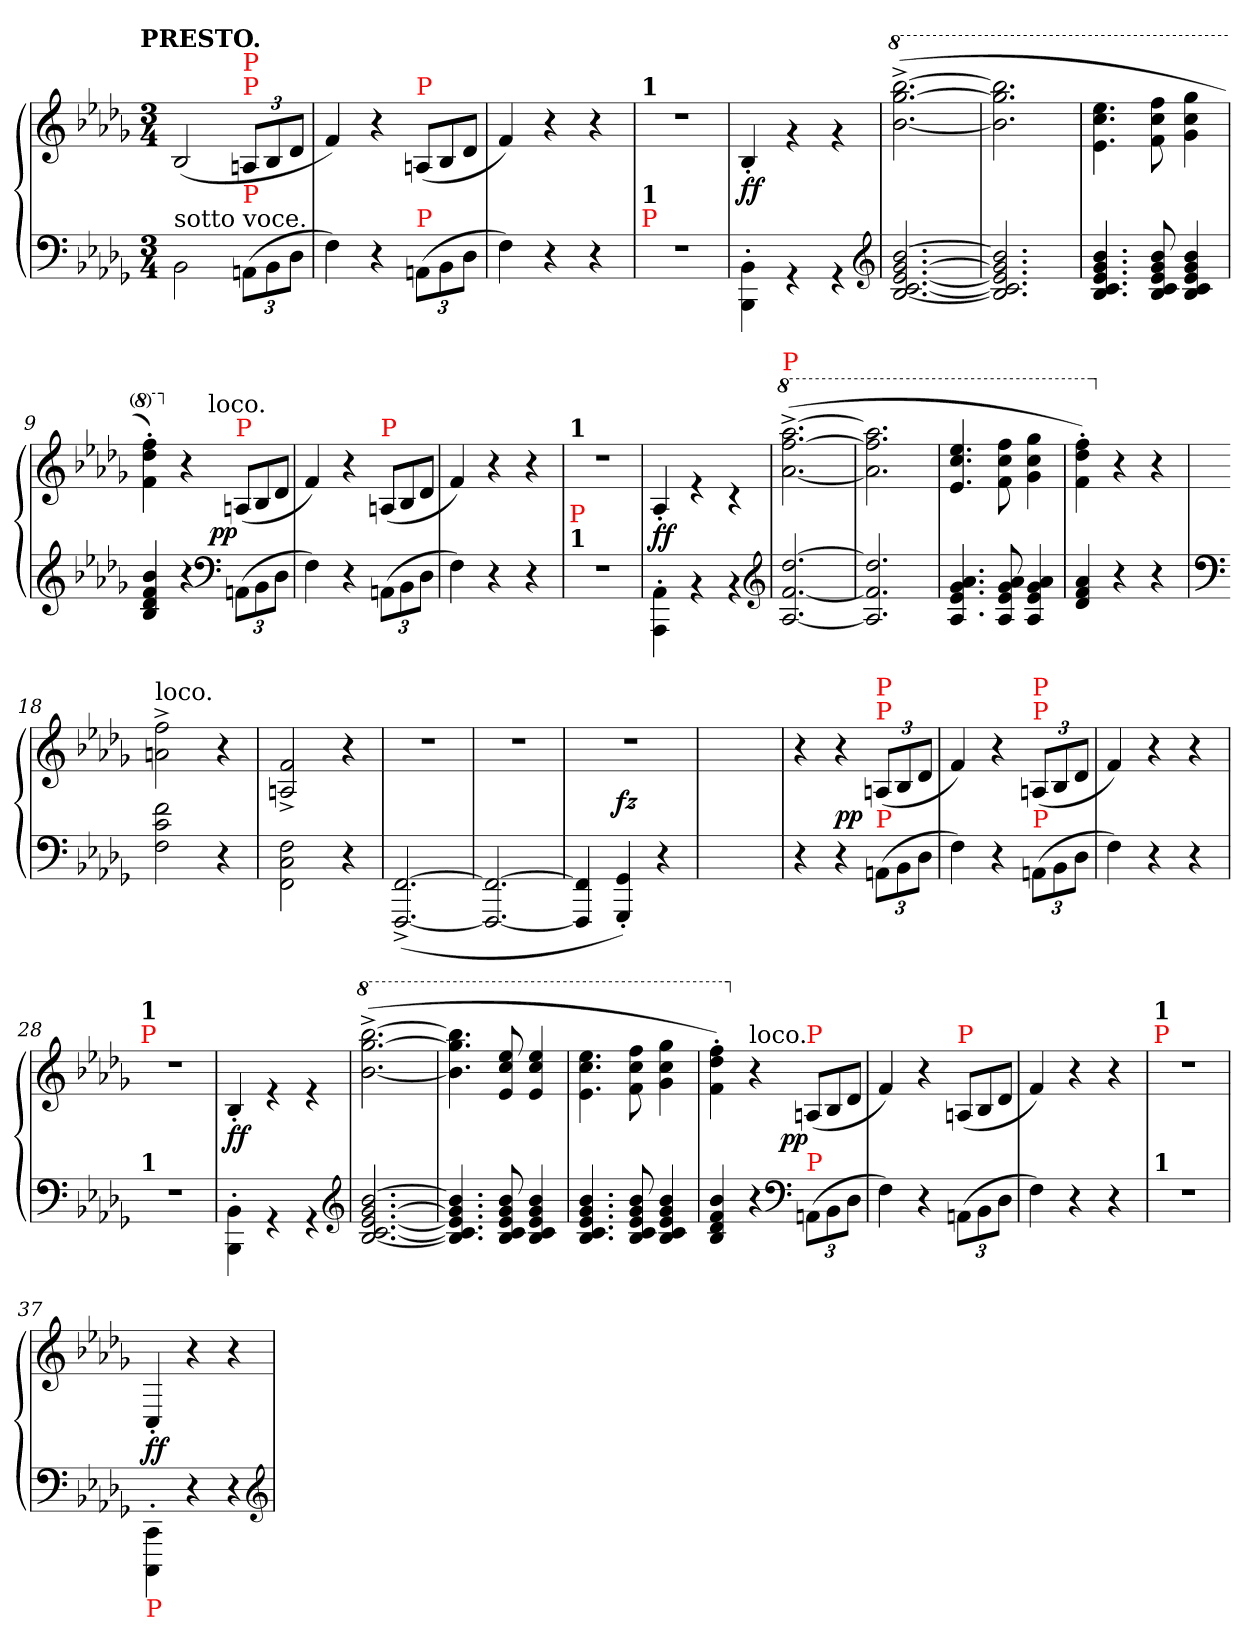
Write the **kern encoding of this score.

**kern	**kern	**dynam
*part1	*part1	*part1
*staff2	*staff1	*staff1/2
*clefF4	*clefG2	*
*k[b-e-a-d-g-]	*k[b-e-a-d-g-]	*
*b-:	*b-:	*
!!LO:TX:omd:t=PRESTO.
*M3/4	*M3/4	*
*MM180	*MM180	*
=1	=1	=1
!LO:TX:a:t=sotto voce.	!	!
2BB-\	(>2B-/	.
*Xbrackettup	*Xbrackettup	*
!	!LO:TX:a:color=red:t=P	!
!	!LO:TX:a:color=red:t=P	!
!LO:TX:a:color=red:t=P	!	!
(<12AAn\L	12An/L	.
12BB-	12B-/	.
12D-J	12d-\J	.
=2	=2	=2
4F)	4f)	.
4r	4r	.
*	*Xtuplet	*
!	!LO:TX:a:color=red:t=P	!
!LO:TX:a:color=red:t=P	!	!
(<12AAn\L	(>12An/L	.
12BB-	12B-/	.
12D-J	12d-\J	.
=3	=3	=3
4F)	4f)	.
4r	4r	.
4r	4r	.
=4	=4	=4
!	!LO:TX:a:B:t=1	!
!LO:TX:a:color=red:t=P	!	!
!LO:TX:a:B:t=1	!	!
2.rF	2.rdd	.
=5	=5	=5
4BB-'<\ 4BBB-'<\	4B-'>/	ff
4rGG	4rg	.
4rGG	4rg	.
*clefG2	*	*
=6	=6	=6
*	*8va	*
[2.b- [2.g- [2.e- [2.c [2.B-	(>[2.bbb-^< [2.ggg-^< [2.bb-^<	.
=7	=7	=7
2.b-] 2.g-] 2.e-] 2.c] 2.B-]	2.bbb-] 2.ggg-] 2.bb-]	.
=8	=8	=8
4.b- 4.g- 4.e- 4.c 4.B-	4.eee-\ 4.ccc\ 4.ee-\	.
8b- 8g- 8e- 8c 8B-	8fff 8ccc 8ff	.
4b- 4g- 4e- 4c 4B-	4ggg- 4ccc 4gg-	.
=9	=9	=9
*	*^	*
4b- 4f 4d- 4B-	4fff' 4ddd-' 4ff')	4.ryy	.
*	*X8va	*	*
4r	4r	.	.
!	!	!LO:TX:a:t=loco.	!
.	.	4.ryy	.
*clefF4	*	*	*
!	!LO:TX:a:color=red:t=P	!	!
!	!	!	!LO:DY:rj
(<12AAn\L	(>12An/L	.	pp
12BB-	12B-/	.	.
12D-J	12d-\J	.	.
*	*v	*v	*
=10	=10	=10
4F)	4f)	.
4r	4r	.
!	!LO:TX:a:color=red:t=P	!
(<12AAn\L	(>12An/L	.
12BB-	12B-/	.
12D-J	12d-\J	.
=11	=11	=11
4F)	4f)	.
4r	4r	.
4r	4r	.
=12	=12	=12
!	!LO:TX:a:B:t=1	!
!LO:TX:a:B:t=1	!	!
!LO:TX:a:color=red:t=P	!	!
2.rF	2.rdd	.
=13	=13	=13
4AA-'<\ 4AAA-'<\	4A-'>/	ff
4rBB	4re	.
4rBB	4rc	.
*clefG2	*	*
=14	=14	=14
*	*8va	*
!	!LO:TX:a:color=red:t=P	!
[2.dd- [2.f [2.A-	(>[2.aaa-^< [2.fff^< [2.aa-^<	.
=15	=15	=15
2.dd-] 2.f] 2.A-]	2.aaa-] 2.fff] 2.aa-]	.
=16	=16	=16
4.a- 4.g- 4.e- 4.A-	4.eee-/ 4.ccc/ 4.ee-/	.
8a- 8g- 8e- 8A-	8fff 8ccc 8ff	.
4a- 4g- 4e- 4A-	4ggg- 4ccc 4gg-	.
=17	=17	=17
4a- 4f 4d-	4fff'\ 4ddd-'\ 4ff'\)	.
*	*X8va	*
4r	4r	.
4r	4r	.
=18	=18	=18
*clefF4	*	*
!	!LO:TX:a:t=loco.	!
2f 2c 2F	2ff^< 2an^<	.
4r	4r	.
=19	=19	=19
2F\ 2C\ 2FF\	2f^</ 2An^</	.
4r	4r	.
=20	=20	=20
(<[2.FF^> [2.FFF^>	2.rdd	.
=21	=21	=21
2.FF_ 2.FFF_	2.rdd	.
=22	=22	=22
*	*^	*
4FF] 4FFF]	2.rdd	4ryy	.
4GG-'< 4GGG-'<)	.	2ryy	fz
4r	.	.	.
=23	=23	=23	=23
!	!LO:TX:a:color=red:t=P	!	!
*	*v	*v	*
2.ryy	2.ryy	.
=25	=25	=25
4r	4r	.
4r	4r	pp
*	*tuplet	*
!	!LO:TX:a:color=red:t=P	!
!	!LO:TX:a:color=red:t=P	!
!LO:TX:a:color=red:t=P	!	!
(<12AAn\L	(>12An/L	.
12BB-	12B-/	.
12D-J	12d-\J	.
=26	=26	=26
4F)	4f)	.
4r	4r	.
!	!LO:TX:a:color=red:t=P	!
!	!LO:TX:a:color=red:t=P	!
!LO:TX:a:color=red:t=P	!	!
(<12AAn\L	(>12An/L	.
12BB-	12B-/	.
12D-J	12d-\J	.
=27	=27	=27
4F)	4f)	.
4r	4r	.
4r	4r	.
=28	=28	=28
!	!LO:TX:a:color=red:t=P	!
!	!LO:TX:a:B:t=1	!
!LO:TX:a:B:t=1	!	!
2.rF	2.rdd	.
=29	=29	=29
4BB-'\ 4BBB-'\	4B-'</	ff
4rGG	4re	.
4rGG	4re	.
*clefG2	*	*
=30	=30	=30
*	*8va	*
[2.b- [2.g- [2.e- [2.c [2.B-	(>[2.bbb-^< [2.ggg-^< [2.bb-^<	.
=31	=31	=31
4.b-] 4.g-] 4.e-] 4.c] 4.B-]	4.bbb-] 4.ggg-] 4.bb-]	.
8b- 8g- 8e- 8c 8B-	8eee- 8ccc 8ee-	.
4b- 4g- 4e- 4c 4B-	4eee- 4ccc 4ee-	.
=32	=32	=32
4.b- 4.g- 4.e- 4.c 4.B-	4.eee-\ 4.ccc\ 4.ee-\	.
8b- 8g- 8e- 8c 8B-	8fff 8ccc 8ff	.
4b- 4g- 4e- 4c 4B-	4ggg- 4ccc 4gg-	.
=33	=33	=33
4b- 4f 4d- 4B-	4fff' 4ddd-' 4ff')	.
*	*X8va	*
!	!LO:TX:a:t=loco.	!
4r	4r	.
*clefF4	*	*
*	*Xtuplet	*
!	!LO:TX:a:color=red:t=P	!
!LO:TX:a:color=red:t=P	!	!
!	!	!LO:DY:rj
(<12AAn\L	(12An/L	pp
12BB-	12B-/	.
12D-J	12d-\J	.
=34	=34	=34
4F)	4f)	.
4r	4r	.
!	!LO:TX:a:color=red:t=P	!
(<12AAn\L	(>12An/L	.
12BB-	12B-/	.
12D-J	12d-\J	.
=35	=35	=35
4F)	4f)	.
4r	4r	.
4r	4r	.
=36	=36	=36
!	!LO:TX:a:color=red:t=P	!
!	!LO:TX:a:B:t=1	!
!LO:TX:a:B:t=1	!	!
2.rF	2.rdd	.
=37	=37	=37
!LO:TX:b:color=red:t=P	!	!
4CC'<\ 4CCC'<\	4C'</	ff
4r	4r	.
4r	4r	.
*clefG2	*	*
=	=	=
*-	*-	*-
